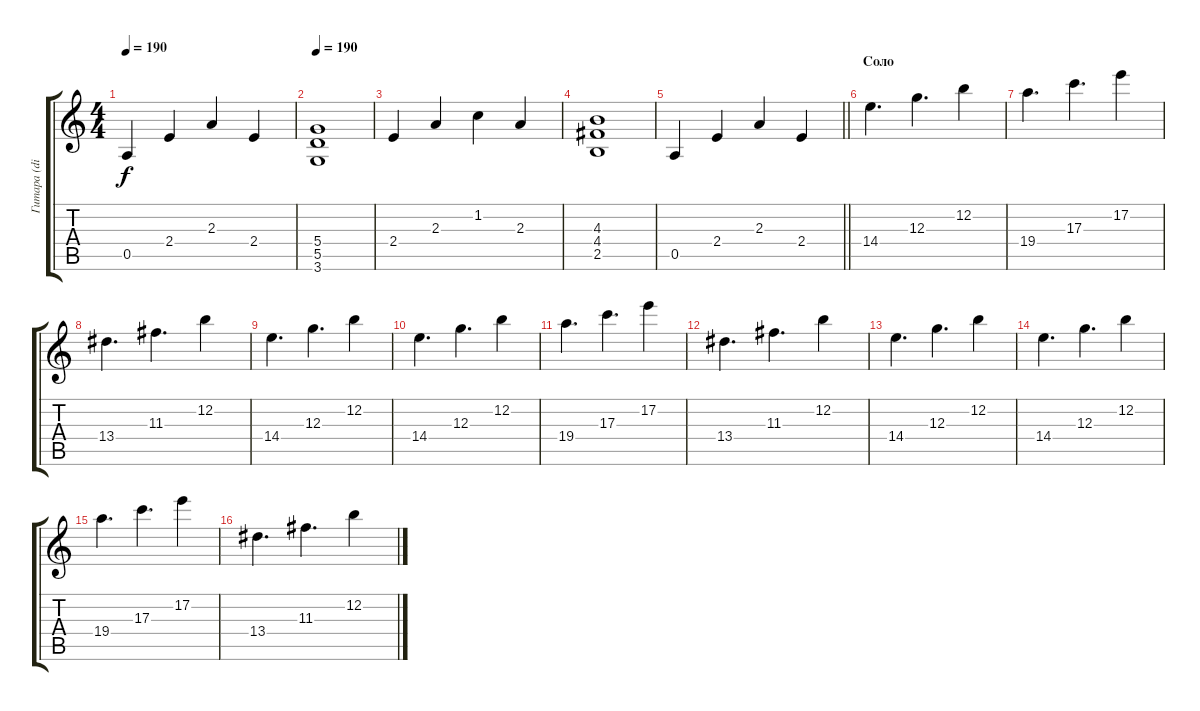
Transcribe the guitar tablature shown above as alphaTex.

\track ("Гитара (distortion)" "Гитара (di") {instrument distortionguitar}
\staff {score tabs}
\tuning (E4 B3 G3 D3 A2 E2) {hide}
\ts (4 4)
\tempo 190
\clef g2
\ks c
0.5.4{dy f} 2.4.4 2.3.4 2.4.4 |
\tempo 190
(5.4 5.5 3.6).1 |
2.4.4 2.3.4 1.2.4 2.3.4 |
(4.3 4.4 2.5).1 |
\barLineRight lightlight
0.5.4 2.4.4 2.3.4 2.4.4 |
\section ("" "Соло")
14.4.4{d} 12.3.4{d} 12.2.4 |
19.4.4{d} 17.3.4{d} 17.2.4 |
13.4.4{d} 11.3.4{d} 12.2.4 |
14.4.4{d} 12.3.4{d} 12.2.4 |
14.4.4{d} 12.3.4{d} 12.2.4 |
19.4.4{d} 17.3.4{d} 17.2.4 |
13.4.4{d} 11.3.4{d} 12.2.4 |
14.4.4{d} 12.3.4{d} 12.2.4 |
14.4.4{d} 12.3.4{d} 12.2.4 |
19.4.4{d} 17.3.4{d} 17.2.4 |
13.4.4{d} 11.3.4{d} 12.2.4
